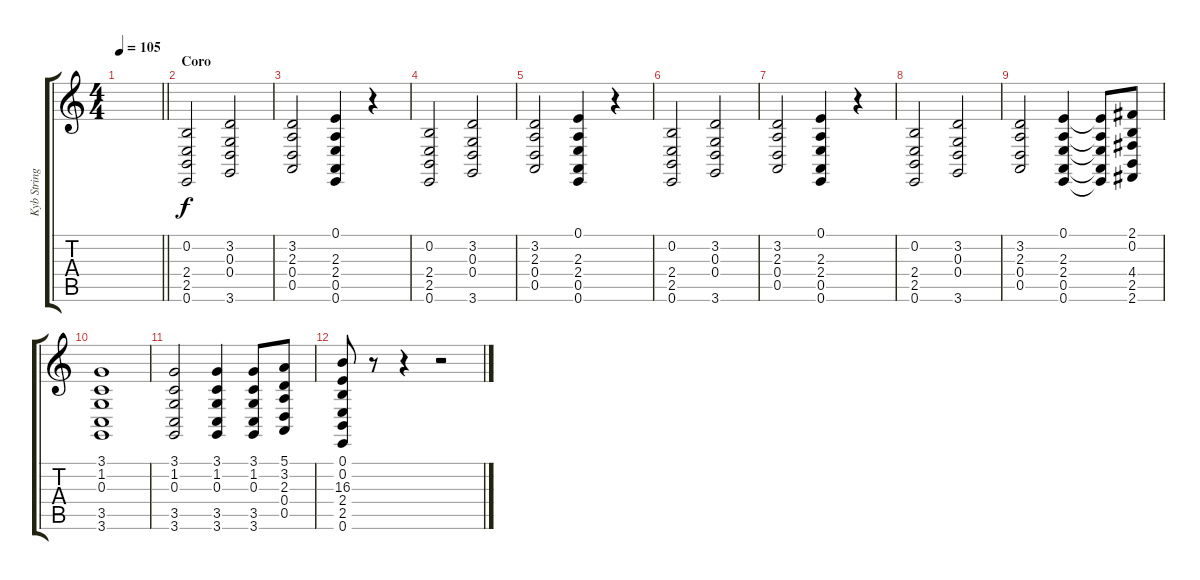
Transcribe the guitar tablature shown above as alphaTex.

\track ("Kyb Strings" "Kyb String") {instrument synthstrings1}
\staff {score tabs}
\tuning (E4 B3 G3 D3 A2 E2) {hide}
\ts (4 4)
\tempo 105
\clef g2
\barLineRight lightlight
\ks c
|
\section ("" "Coro")
(0.2 2.4 2.5 0.6).2 (3.2 0.3 0.4 3.6).2 |
(3.2 2.3 0.4 0.5).2 (0.1 2.3 2.4 0.5 0.6).4 r.4 |
(0.2 2.4 2.5 0.6).2 (3.2 0.3 0.4 3.6).2 |
(3.2 2.3 0.4 0.5).2 (0.1 2.3 2.4 0.5 0.6).4 r.4 |
(0.2 2.4 2.5 0.6).2 (3.2 0.3 0.4 3.6).2 |
(3.2 2.3 0.4 0.5).2 (0.1 2.3 2.4 0.5 0.6).4 r.4 |
(0.2 2.4 2.5 0.6).2 (3.2 0.3 0.4 3.6).2 |
(3.2 2.3 0.4 0.5).2 (0.1 2.3 2.4 0.5 0.6).4 (0.1{t} 2.3{t} 2.4{t} 0.5{t} 0.6{t}).8 (2.1 0.2 4.4 2.5 2.6).8 |
(3.1 1.2 0.3 3.5 3.6).1 |
(3.1 1.2 0.3 3.5 3.6).2 (3.1 1.2 0.3 3.5 3.6).4 (3.1 1.2 0.3 3.5 3.6).8 (5.1 3.2 2.3 0.4 0.5).8 |
(0.1 0.2 16.3 2.4 2.5 0.6).8 r.8 r.4 r.2
